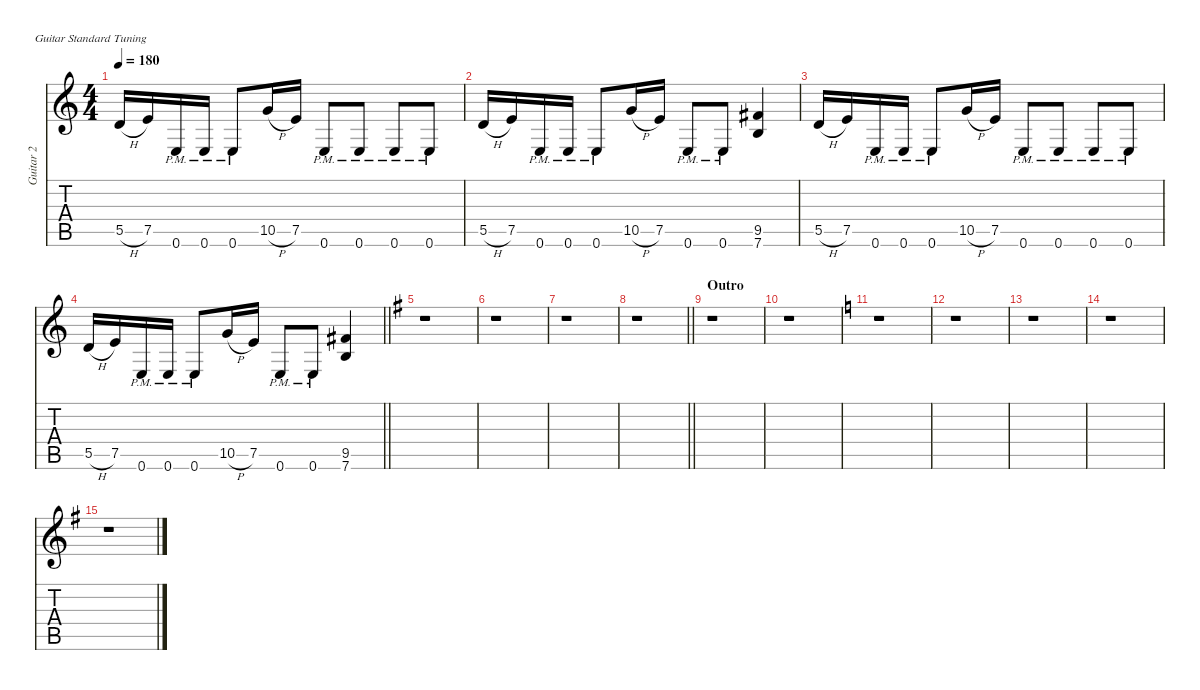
\defaultSystemsLayout 4
\hideDynamics
\bracketExtendMode nobrackets
\firstSystemTrackNameMode fullname
\otherSystemsTrackNameOrientation horizontal
\track ("Guitar 2" "dist.guit.") {instrument distortionguitar}
\staff {score tabs}
\tuning (E4 B3 G3 D3 A2 E2)
\ts (4 4)
\tempo 180
\clef g2
\ks c
5.5{h}.16{dy f beam Up} 7.5.16{beam Up} 0.6{pm}.16{beam Up} 0.6{pm}.16{beam Up} 0.6{pm}.8{beam Up} 10.5{h}.16{beam Up} 7.5.16{beam Up} 0.6{pm}.8{beam Up} 0.6{pm}.8{beam Up} 0.6{pm}.8{beam Up} 0.6{pm}.8{beam Up} |
5.5{h}.16{beam Up} 7.5.16{beam Up} 0.6{pm}.16{beam Up} 0.6{pm}.16{beam Up} 0.6{pm}.8{beam Up} 10.5{h}.16{beam Up} 7.5.16{beam Up} 0.6{pm}.8{beam Up} 0.6{pm}.8{beam Up} (9.5{acc #} 7.6).4{beam Up} |
5.5{h}.16{beam Up} 7.5.16{beam Up} 0.6{pm}.16{beam Up} 0.6{pm}.16{beam Up} 0.6{pm}.8{beam Up} 10.5{h}.16{beam Up} 7.5.16{beam Up} 0.6{pm}.8{beam Up} 0.6{pm}.8{beam Up} 0.6{pm}.8{beam Up} 0.6{pm}.8{beam Up} |
\barLineRight lightlight
5.5{h}.16{beam Up} 7.5.16{beam Up} 0.6{pm}.16{beam Up} 0.6{pm}.16{beam Up} 0.6{pm}.8{beam Up} 10.5{h}.16{beam Up} 7.5.16{beam Up} 0.6{pm}.8{beam Up} 0.6{pm}.8{beam Up} (9.5{acc #} 7.6).4{beam Up} |
\ks g
r.1{beam Down} |
r.1{beam Down} |
r.1{beam Down} |
\barLineRight lightlight
r.1{beam Down} |
\section ("" "Outro")
r.1{beam Down} |
r.1{beam Down} |
\ks c
r.1{beam Down} |
r.1{beam Down} |
r.1{beam Down} |
r.1{beam Down} |
\ks g
r.1{beam Down}
